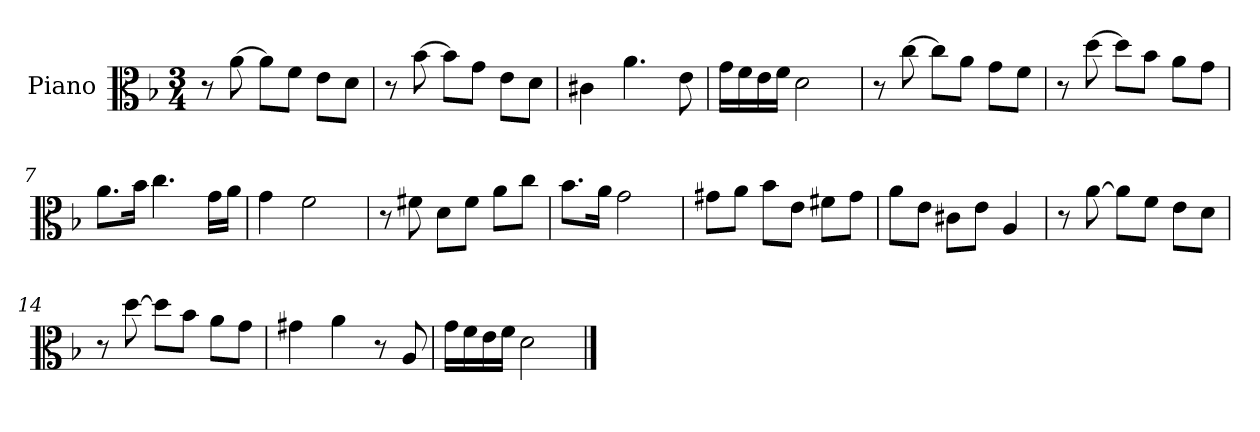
**kern
*part1
*staff1
*I"Piano
*I'Pno
*clefC3
*k[b-]
*M3/4
=1
8r
[8a\
8a\L]
8f\J
8e\L
8d\J
=2
8r
[8b-\
8b-\L]
8g\J
8e\L
8d\J
=3
4c#X\
4.a\
8e\
=4
16g\LL
16f\
16e\
16f\JJ
2d\
=5
8r
[8cc\
8cc\L]
8a\J
8g\L
8f\J
=6
8r
[8dd\
8dd\L]
8b-\J
8a\L
8g\J
=7
8.a\L
16b-\Jk
4.cc\
16g\LL
16a\JJ
=8
4g\
2f\
=9
8r
8f#X\
8d\L
8f#\J
8a\L
8cc\J
=10
8.b-\L
16a\Jk
2g\
=11
8g#X\L
8a\J
8b-\L
8e\J
8f#X\L
8g#\J
=12
8a\L
8e\J
8c#X\L
8e\J
4A/
=13
8r
[8a\
8a\L]
8f\J
8e\L
8d\J
=14
8r
[8dd\
8dd\L]
8b-\J
8a\L
8g\J
=15
4g#X\
4a\
8r
8A/
=16
16g\LL
16f\
16e\
16f\JJ
2d\
==
*-
